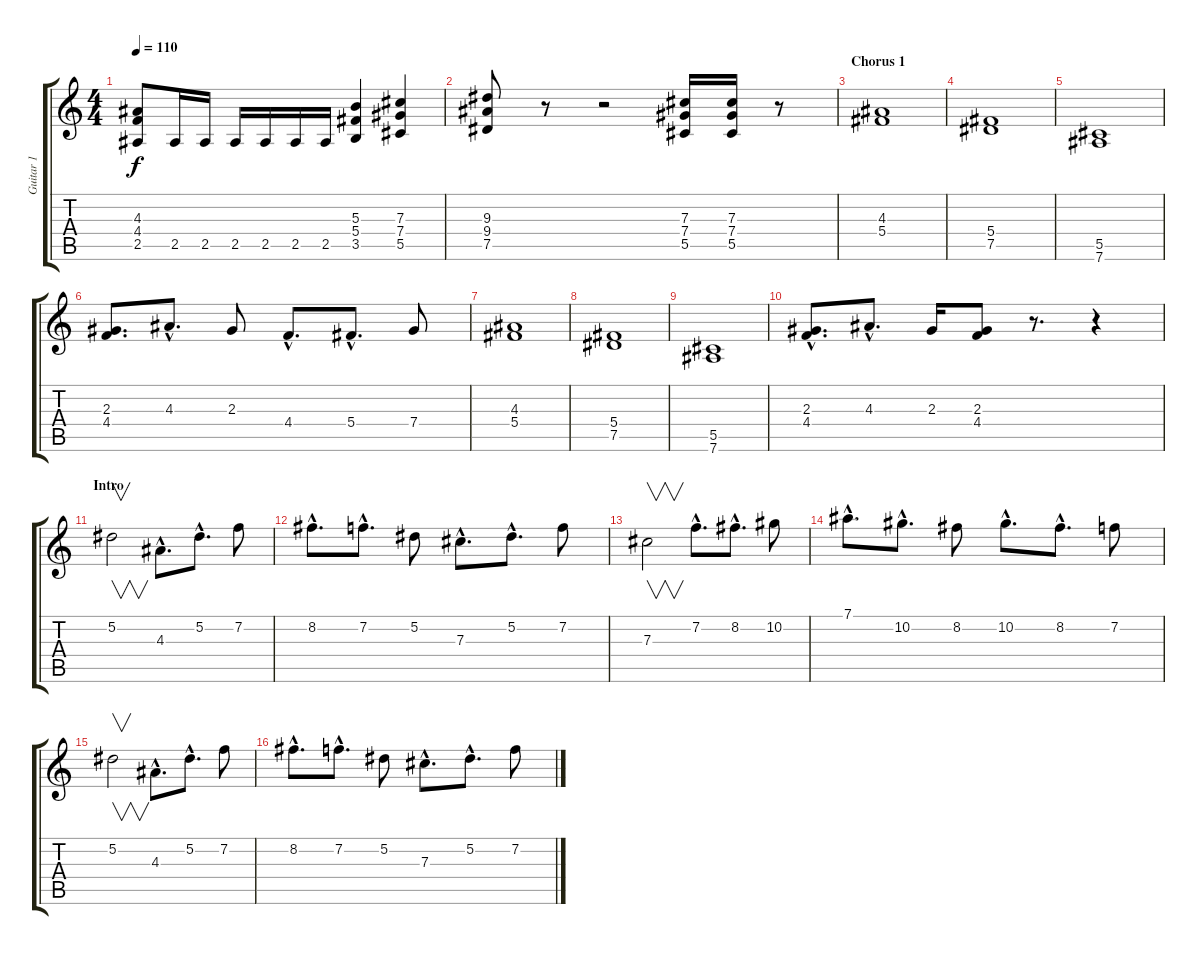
\track ("Guitar 1" "Guitar 1") {instrument distortionguitar}
\staff {score tabs}
\tuning (Eb4 Bb3 Gb3 Db3 Ab2 Eb2) {hide}
\ts (4 4)
\tempo 110
\clef g2
\ks c
(4.3 4.4 2.5).8{dy f} 2.5.16 2.5.16 2.5.16 2.5.16 2.5.16 2.5.16 (5.3 5.4 3.5).4 (7.3 7.4 5.5).4 |
(9.3 9.4 7.5).8 r.8 r.2 (7.3 7.4 5.5).16 (7.3 7.4 5.5).16 r.8 |
\section ("" "Chorus 1")
(4.3 5.4).1 |
(5.4 7.5).1 |
(5.5 7.6).1 |
(2.3 4.4).8{d} 4.3{hac}.8{d} 2.3.8 4.4{hac}.8{d} 5.4{hac}.8{d} 7.4.8 |
(4.3 5.4).1 |
(5.4 7.5).1 |
(5.5 7.6).1 |
(2.3{hac} 4.4{hac}).8{d} 4.3{hac}.8{d} 2.3.16 (2.3 4.4).8 r.8{d} r.4 |
\section ("" "Intro")
5.2.2{v} 4.3{hac}.8{d} 5.2{hac}.8{d} 7.2.8 |
8.2{hac}.8{d} 7.2{hac}.8{d} 5.2.8 7.3{hac}.8{d} 5.2{hac}.8{d} 7.2.8 |
7.3.2{v} 7.2{hac}.8{d} 8.2{hac}.8{d} 10.2.8 |
7.1{hac}.8{d} 10.2{hac}.8{d} 8.2.8 10.2{hac}.8{d} 8.2{hac}.8{d} 7.2.8 |
5.2.2{v} 4.3{hac}.8{d} 5.2{hac}.8{d} 7.2.8 |
8.2{hac}.8{d} 7.2{hac}.8{d} 5.2.8 7.3{hac}.8{d} 5.2{hac}.8{d} 7.2.8
